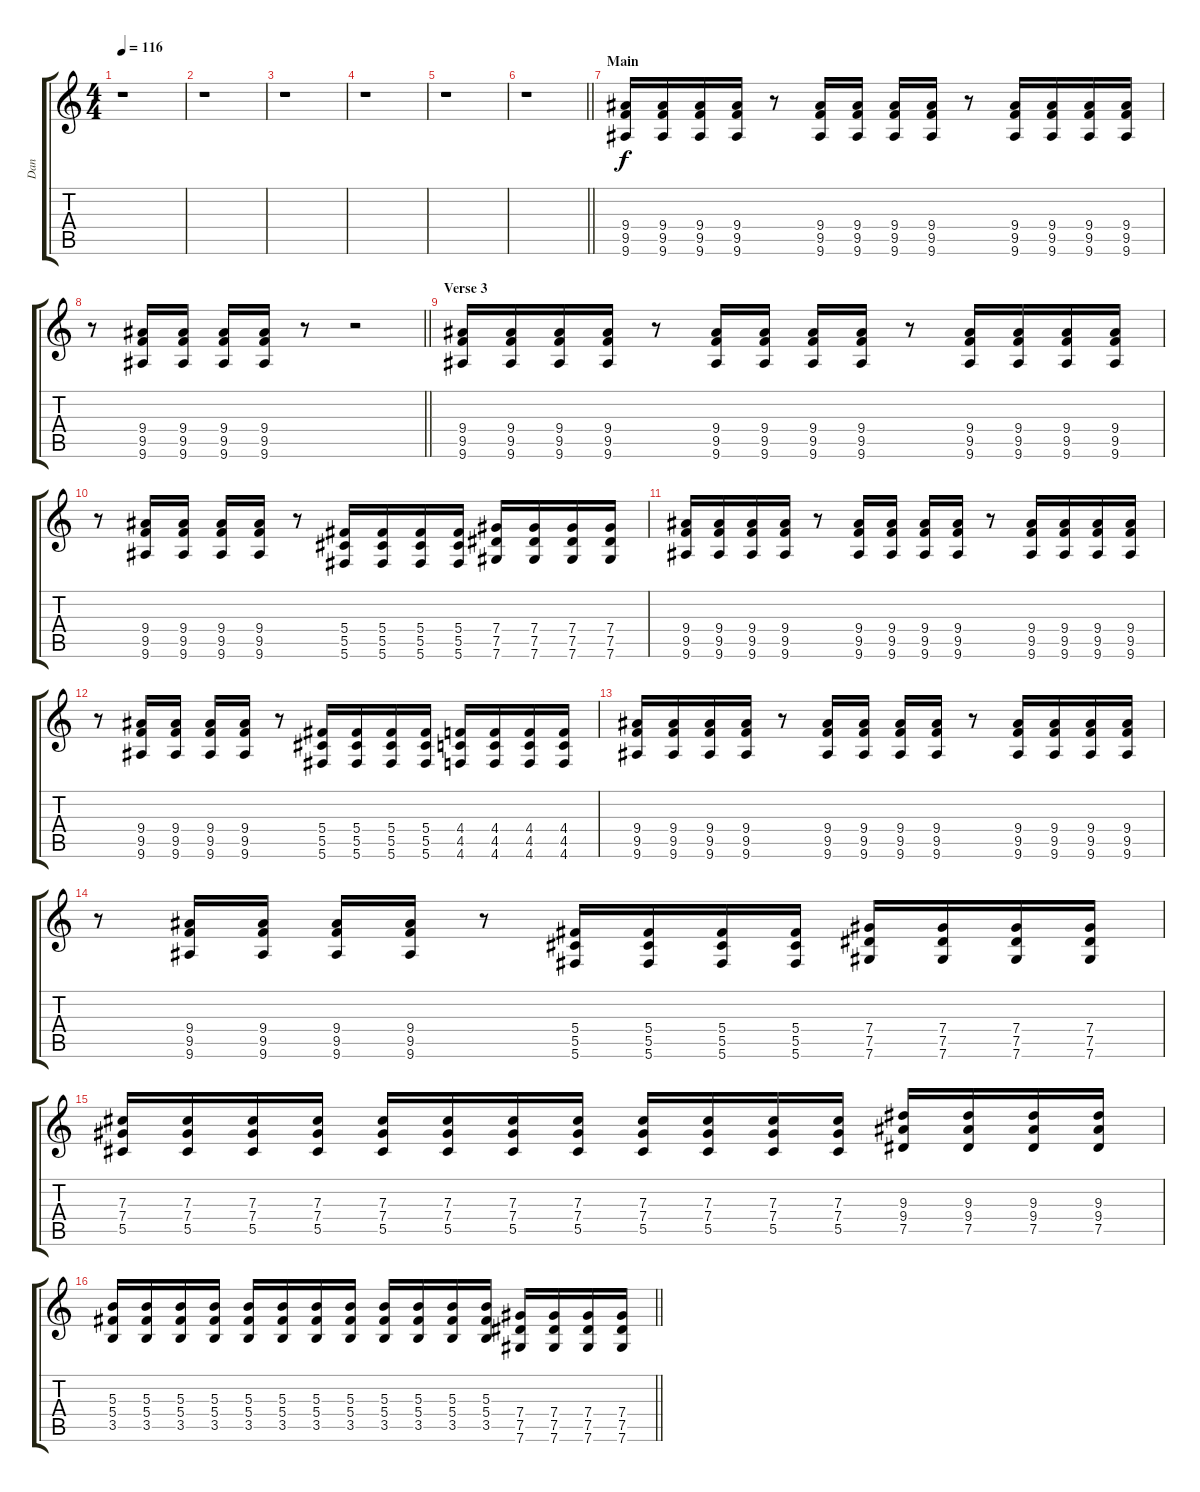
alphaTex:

\track ("Dan" "Dan") {instrument distortionguitar}
\staff {score tabs}
\tuning (Eb4 Bb3 Gb3 Db3 Ab2 Db2) {hide}
\ts (4 4)
\tempo 116
\clef g2
\ks c
r.1{dy f} |
r.1 |
r.1 |
r.1 |
r.1 |
\barLineRight lightlight
r.1 |
\section ("" "Main")
(9.4 9.5 9.6).16{volume 16} (9.4 9.5 9.6).16 (9.4 9.5 9.6).16 (9.4 9.5 9.6).16 r.8 (9.4 9.5 9.6).16 (9.4 9.5 9.6).16 (9.4 9.5 9.6).16 (9.4 9.5 9.6).16 r.8 (9.4 9.5 9.6).16 (9.4 9.5 9.6).16 (9.4 9.5 9.6).16 (9.4 9.5 9.6).16 |
\barLineRight lightlight
r.8 (9.4 9.5 9.6).16 (9.4 9.5 9.6).16 (9.4 9.5 9.6).16 (9.4 9.5 9.6).16 r.8 r.2 |
\section ("" "Verse 3")
(9.4 9.5 9.6).16 (9.4 9.5 9.6).16 (9.4 9.5 9.6).16 (9.4 9.5 9.6).16 r.8 (9.4 9.5 9.6).16 (9.4 9.5 9.6).16 (9.4 9.5 9.6).16 (9.4 9.5 9.6).16 r.8 (9.4 9.5 9.6).16 (9.4 9.5 9.6).16 (9.4 9.5 9.6).16 (9.4 9.5 9.6).16 |
r.8 (9.4 9.5 9.6).16 (9.4 9.5 9.6).16 (9.4 9.5 9.6).16 (9.4 9.5 9.6).16 r.8 (5.4 5.5 5.6).16 (5.4 5.5 5.6).16 (5.4 5.5 5.6).16 (5.4 5.5 5.6).16 (7.4 7.5 7.6).16 (7.4 7.5 7.6).16 (7.4 7.5 7.6).16 (7.4 7.5 7.6).16 |
(9.4 9.5 9.6).16 (9.4 9.5 9.6).16 (9.4 9.5 9.6).16 (9.4 9.5 9.6).16 r.8 (9.4 9.5 9.6).16 (9.4 9.5 9.6).16 (9.4 9.5 9.6).16 (9.4 9.5 9.6).16 r.8 (9.4 9.5 9.6).16 (9.4 9.5 9.6).16 (9.4 9.5 9.6).16 (9.4 9.5 9.6).16 |
r.8 (9.4 9.5 9.6).16 (9.4 9.5 9.6).16 (9.4 9.5 9.6).16 (9.4 9.5 9.6).16 r.8 (5.4 5.5 5.6).16 (5.4 5.5 5.6).16 (5.4 5.5 5.6).16 (5.4 5.5 5.6).16 (4.4 4.5 4.6).16 (4.4 4.5 4.6).16 (4.4 4.5 4.6).16 (4.4 4.5 4.6).16 |
(9.4 9.5 9.6).16 (9.4 9.5 9.6).16 (9.4 9.5 9.6).16 (9.4 9.5 9.6).16 r.8 (9.4 9.5 9.6).16 (9.4 9.5 9.6).16 (9.4 9.5 9.6).16 (9.4 9.5 9.6).16 r.8 (9.4 9.5 9.6).16 (9.4 9.5 9.6).16 (9.4 9.5 9.6).16 (9.4 9.5 9.6).16 |
r.8 (9.4 9.5 9.6).16 (9.4 9.5 9.6).16 (9.4 9.5 9.6).16 (9.4 9.5 9.6).16 r.8 (5.4 5.5 5.6).16 (5.4 5.5 5.6).16 (5.4 5.5 5.6).16 (5.4 5.5 5.6).16 (7.4 7.5 7.6).16 (7.4 7.5 7.6).16 (7.4 7.5 7.6).16 (7.4 7.5 7.6).16 |
(7.3 7.4 5.5).16 (7.3 7.4 5.5).16 (7.3 7.4 5.5).16 (7.3 7.4 5.5).16 (7.3 7.4 5.5).16 (7.3 7.4 5.5).16 (7.3 7.4 5.5).16 (7.3 7.4 5.5).16 (7.3 7.4 5.5).16 (7.3 7.4 5.5).16 (7.3 7.4 5.5).16 (7.3 7.4 5.5).16 (9.3 9.4 7.5).16 (9.3 9.4 7.5).16 (9.3 9.4 7.5).16 (9.3 9.4 7.5).16 |
\barLineRight lightlight
(5.3 5.4 3.5).16 (5.3 5.4 3.5).16 (5.3 5.4 3.5).16 (5.3 5.4 3.5).16 (5.3 5.4 3.5).16 (5.3 5.4 3.5).16 (5.3 5.4 3.5).16 (5.3 5.4 3.5).16 (5.3 5.4 3.5).16 (5.3 5.4 3.5).16 (5.3 5.4 3.5).16 (5.3 5.4 3.5).16 (7.4 7.5 7.6).16 (7.4 7.5 7.6).16 (7.4 7.5 7.6).16 (7.4 7.5 7.6).16
